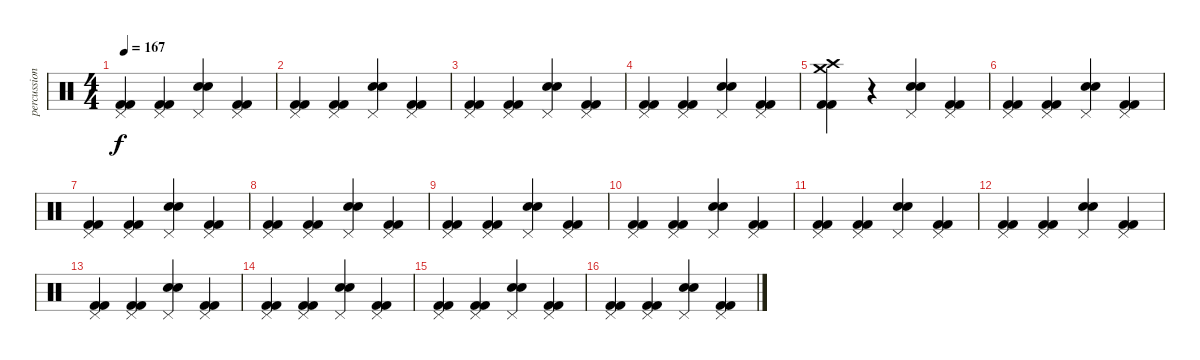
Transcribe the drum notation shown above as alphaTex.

\track ("percussions" "percussion") {instrument percussion}
\staff {score}
\articulation defaults
\ts (4 4)
\tempo 167
\clef neutral
\ks c
("Pedal Hi-Hat (hit)" "Kick (hit) 2" "Kick (hit) 2").4{dy f} ("Pedal Hi-Hat (hit)" "Kick (hit) 2" "Kick (hit) 2").4 ("Pedal Hi-Hat (hit)" "Snare (hit) 2" "Snare (hit) 2").4 ("Pedal Hi-Hat (hit)" "Kick (hit) 2" "Kick (hit) 2").4 |
("Pedal Hi-Hat (hit)" "Kick (hit) 2" "Kick (hit) 2").4 ("Pedal Hi-Hat (hit)" "Kick (hit) 2" "Kick (hit) 2").4 ("Pedal Hi-Hat (hit)" "Snare (hit) 2" "Snare (hit) 2").4 ("Pedal Hi-Hat (hit)" "Kick (hit) 2" "Kick (hit) 2").4 |
("Pedal Hi-Hat (hit)" "Kick (hit) 2" "Kick (hit) 2").4 ("Pedal Hi-Hat (hit)" "Kick (hit) 2" "Kick (hit) 2").4 ("Pedal Hi-Hat (hit)" "Snare (hit) 2" "Snare (hit) 2").4 ("Pedal Hi-Hat (hit)" "Kick (hit) 2" "Kick (hit) 2").4 |
("Pedal Hi-Hat (hit)" "Kick (hit) 2" "Kick (hit) 2").4 ("Pedal Hi-Hat (hit)" "Kick (hit) 2" "Kick (hit) 2").4 ("Pedal Hi-Hat (hit)" "Snare (hit) 2" "Snare (hit) 2").4 ("Pedal Hi-Hat (hit)" "Kick (hit) 2" "Kick (hit) 2").4 |
("Crash medium (hit)" "Crash high (hit)" "Kick (hit) 2" "Kick (hit) 2").4 r.4 ("Pedal Hi-Hat (hit)" "Snare (hit) 2" "Snare (hit) 2").4 ("Pedal Hi-Hat (hit)" "Kick (hit) 2" "Kick (hit) 2").4 |
("Pedal Hi-Hat (hit)" "Kick (hit) 2" "Kick (hit) 2").4 ("Pedal Hi-Hat (hit)" "Kick (hit) 2" "Kick (hit) 2").4 ("Pedal Hi-Hat (hit)" "Snare (hit) 2" "Snare (hit) 2").4 ("Pedal Hi-Hat (hit)" "Kick (hit) 2" "Kick (hit) 2").4 |
("Pedal Hi-Hat (hit)" "Kick (hit) 2" "Kick (hit) 2").4 ("Pedal Hi-Hat (hit)" "Kick (hit) 2" "Kick (hit) 2").4 ("Pedal Hi-Hat (hit)" "Snare (hit) 2" "Snare (hit) 2").4 ("Pedal Hi-Hat (hit)" "Kick (hit) 2" "Kick (hit) 2").4 |
("Pedal Hi-Hat (hit)" "Kick (hit) 2" "Kick (hit) 2").4 ("Pedal Hi-Hat (hit)" "Kick (hit) 2" "Kick (hit) 2").4 ("Pedal Hi-Hat (hit)" "Snare (hit) 2" "Snare (hit) 2").4 ("Pedal Hi-Hat (hit)" "Kick (hit) 2" "Kick (hit) 2").4 |
("Pedal Hi-Hat (hit)" "Kick (hit) 2" "Kick (hit) 2").4 ("Pedal Hi-Hat (hit)" "Kick (hit) 2" "Kick (hit) 2").4 ("Pedal Hi-Hat (hit)" "Snare (hit) 2" "Snare (hit) 2").4 ("Pedal Hi-Hat (hit)" "Kick (hit) 2" "Kick (hit) 2").4 |
("Pedal Hi-Hat (hit)" "Kick (hit) 2" "Kick (hit) 2").4 ("Pedal Hi-Hat (hit)" "Kick (hit) 2" "Kick (hit) 2").4 ("Pedal Hi-Hat (hit)" "Snare (hit) 2" "Snare (hit) 2").4 ("Pedal Hi-Hat (hit)" "Kick (hit) 2" "Kick (hit) 2").4 |
("Pedal Hi-Hat (hit)" "Kick (hit) 2" "Kick (hit) 2").4 ("Pedal Hi-Hat (hit)" "Kick (hit) 2" "Kick (hit) 2").4 ("Pedal Hi-Hat (hit)" "Snare (hit) 2" "Snare (hit) 2").4 ("Pedal Hi-Hat (hit)" "Kick (hit) 2" "Kick (hit) 2").4 |
("Pedal Hi-Hat (hit)" "Kick (hit) 2" "Kick (hit) 2").4 ("Pedal Hi-Hat (hit)" "Kick (hit) 2" "Kick (hit) 2").4 ("Pedal Hi-Hat (hit)" "Snare (hit) 2" "Snare (hit) 2").4 ("Pedal Hi-Hat (hit)" "Kick (hit) 2" "Kick (hit) 2").4 |
("Pedal Hi-Hat (hit)" "Kick (hit) 2" "Kick (hit) 2").4 ("Pedal Hi-Hat (hit)" "Kick (hit) 2" "Kick (hit) 2").4 ("Pedal Hi-Hat (hit)" "Snare (hit) 2" "Snare (hit) 2").4 ("Pedal Hi-Hat (hit)" "Kick (hit) 2" "Kick (hit) 2").4 |
("Pedal Hi-Hat (hit)" "Kick (hit) 2" "Kick (hit) 2").4 ("Pedal Hi-Hat (hit)" "Kick (hit) 2" "Kick (hit) 2").4 ("Pedal Hi-Hat (hit)" "Snare (hit) 2" "Snare (hit) 2").4 ("Pedal Hi-Hat (hit)" "Kick (hit) 2" "Kick (hit) 2").4 |
("Pedal Hi-Hat (hit)" "Kick (hit) 2" "Kick (hit) 2").4 ("Pedal Hi-Hat (hit)" "Kick (hit) 2" "Kick (hit) 2").4 ("Pedal Hi-Hat (hit)" "Snare (hit) 2" "Snare (hit) 2").4 ("Pedal Hi-Hat (hit)" "Kick (hit) 2" "Kick (hit) 2").4 |
("Pedal Hi-Hat (hit)" "Kick (hit) 2" "Kick (hit) 2").4 ("Pedal Hi-Hat (hit)" "Kick (hit) 2" "Kick (hit) 2").4 ("Pedal Hi-Hat (hit)" "Snare (hit) 2" "Snare (hit) 2").4 ("Pedal Hi-Hat (hit)" "Kick (hit) 2" "Kick (hit) 2").4
